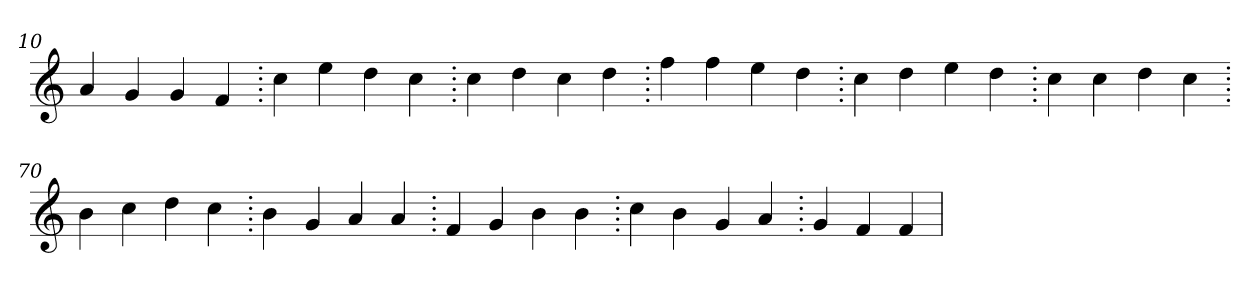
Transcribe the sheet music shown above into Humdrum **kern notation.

**kern
*part1
*staff1
*clefG2
=10.
4a
4g
4g
4f
=20.
4cc
4ee
4dd
4cc
=30.
4cc
4dd
4cc
4dd
=40.
4ff
4ff
4ee
4dd
=50.
4cc
4dd
4ee
4dd
=60.
4cc
4cc
4dd
4cc
=70.
4b
4cc
4dd
4cc
=80.
4b
4g
4a
4a
=90.
4f
4g
4b
4b
=100.
4cc
4b
4g
4a
=110.
4g
4f
4f
=
*-
